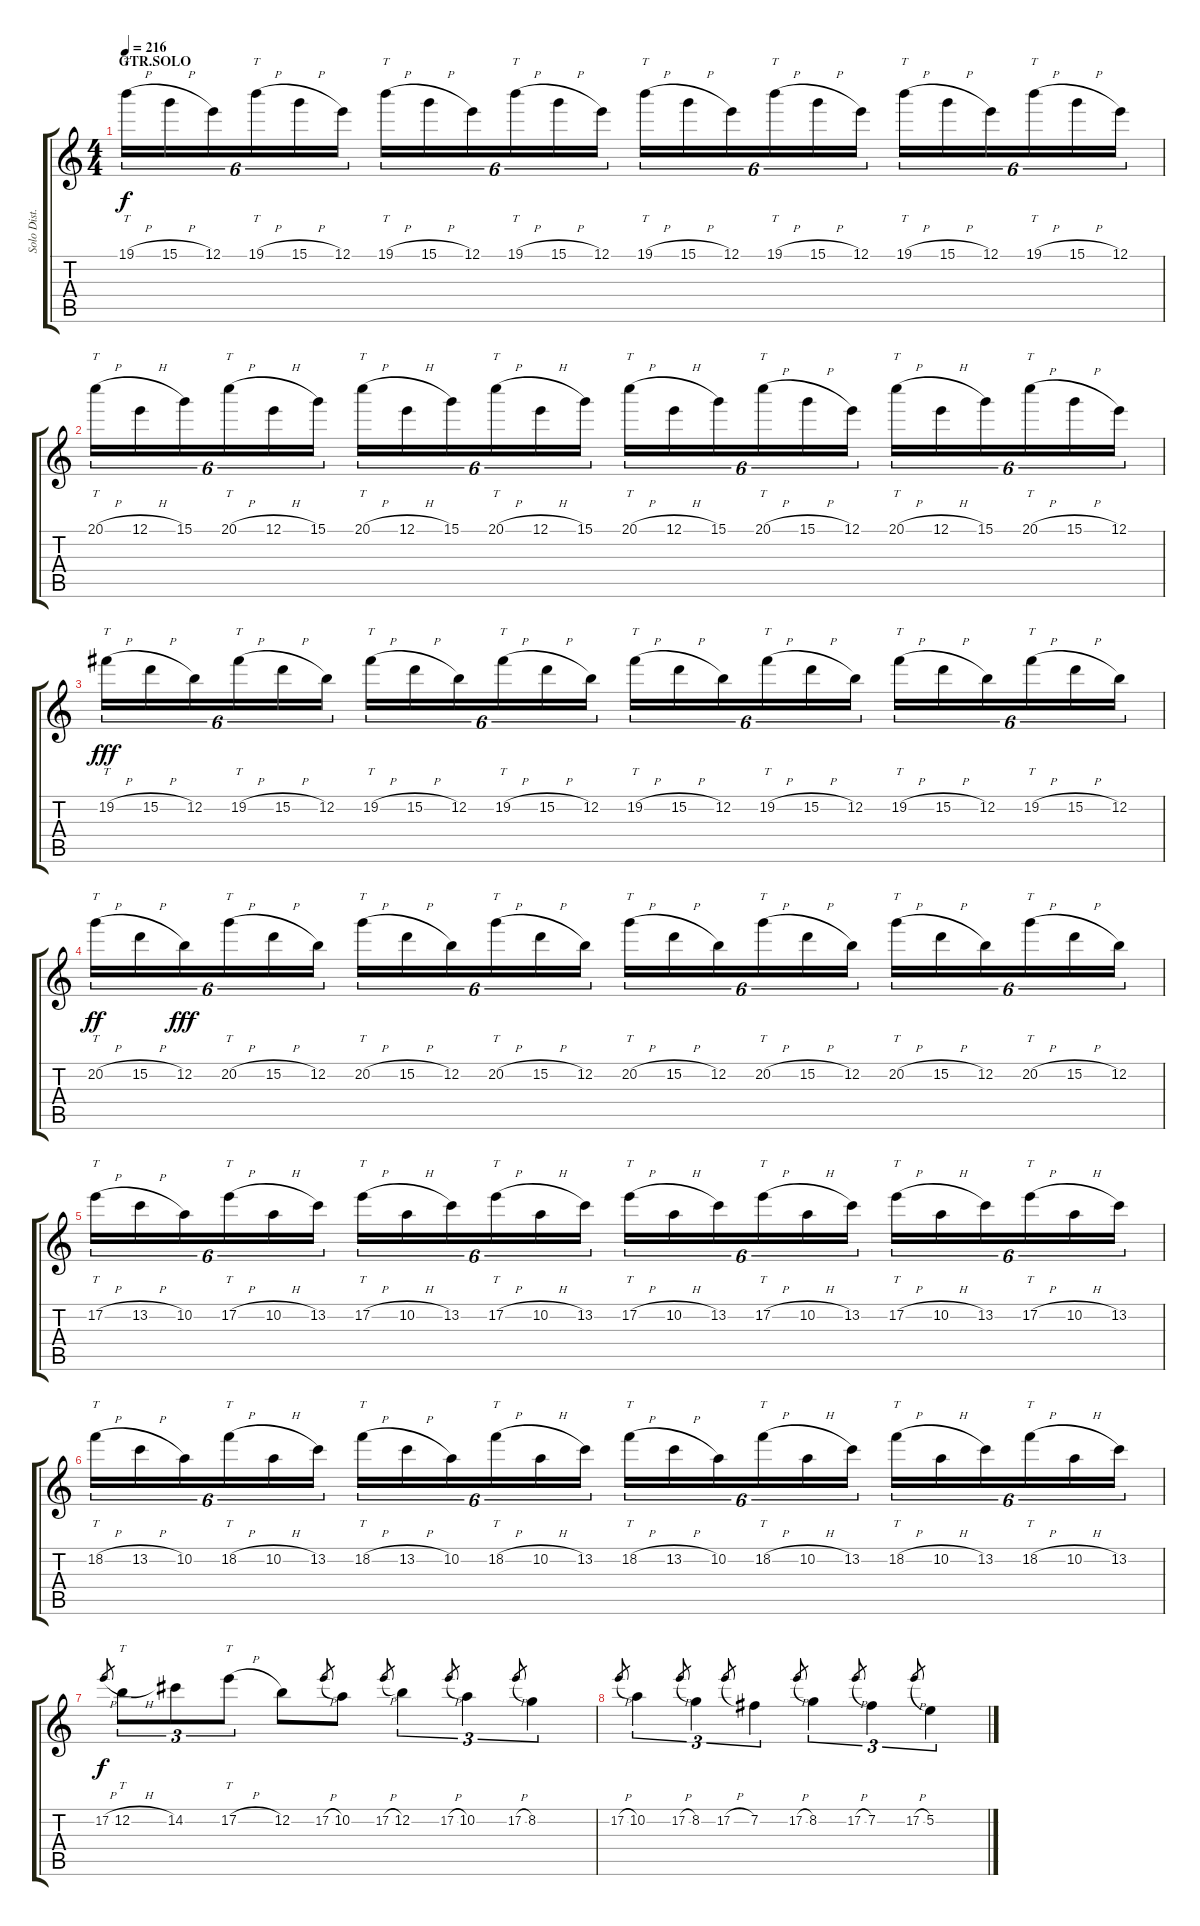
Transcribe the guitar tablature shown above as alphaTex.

\track ("Solo Dist.Gtr." "Solo Dist.") {instrument distortionguitar}
\staff {score tabs}
\tuning (E4 B3 G3 D3 A2 E2) {hide}
\ts (4 4)
\section ("" "GTR.SOLO")
\tempo 216
\clef g2
\ks c
19.1{h}.16{tt tu (6 4) dy f} 15.1{h}.16{tu (6 4)} 12.1.16{tu (6 4)} 19.1{h}.16{tt tu (6 4)} 15.1{h}.16{tu (6 4)} 12.1.16{tu (6 4)} 19.1{h}.16{tt tu (6 4)} 15.1{h}.16{tu (6 4)} 12.1.16{tu (6 4)} 19.1{h}.16{tt tu (6 4)} 15.1{h}.16{tu (6 4)} 12.1.16{tu (6 4)} 19.1{h}.16{tt tu (6 4)} 15.1{h}.16{tu (6 4)} 12.1.16{tu (6 4)} 19.1{h}.16{tt tu (6 4)} 15.1{h}.16{tu (6 4)} 12.1.16{tu (6 4)} 19.1{h}.16{tt tu (6 4)} 15.1{h}.16{tu (6 4)} 12.1.16{tu (6 4)} 19.1{h}.16{tt tu (6 4)} 15.1{h}.16{tu (6 4)} 12.1.16{tu (6 4)} |
20.1{h}.16{tt tu (6 4)} 12.1{h}.16{tu (6 4)} 15.1.16{tu (6 4)} 20.1{h}.16{tt tu (6 4)} 12.1{h}.16{tu (6 4)} 15.1.16{tu (6 4)} 20.1{h}.16{tt tu (6 4)} 12.1{h}.16{tu (6 4)} 15.1.16{tu (6 4)} 20.1{h}.16{tt tu (6 4)} 12.1{h}.16{tu (6 4)} 15.1.16{tu (6 4)} 20.1{h}.16{tt tu (6 4)} 12.1{h}.16{tu (6 4)} 15.1.16{tu (6 4)} 20.1{h}.16{tt tu (6 4)} 15.1{h}.16{tu (6 4)} 12.1.16{tu (6 4)} 20.1{h}.16{tt tu (6 4)} 12.1{h}.16{tu (6 4)} 15.1.16{tu (6 4)} 20.1{h}.16{tt tu (6 4)} 15.1{h}.16{tu (6 4)} 12.1.16{tu (6 4)} |
19.2{h}.16{tt tu (6 4) dy fff} 15.2{h}.16{tu (6 4)} 12.2.16{tu (6 4)} 19.2{h}.16{tt tu (6 4)} 15.2{h}.16{tu (6 4)} 12.2.16{tu (6 4)} 19.2{h}.16{tt tu (6 4)} 15.2{h}.16{tu (6 4)} 12.2.16{tu (6 4)} 19.2{h}.16{tt tu (6 4)} 15.2{h}.16{tu (6 4)} 12.2.16{tu (6 4)} 19.2{h}.16{tt tu (6 4)} 15.2{h}.16{tu (6 4)} 12.2.16{tu (6 4)} 19.2{h}.16{tt tu (6 4)} 15.2{h}.16{tu (6 4)} 12.2.16{tu (6 4)} 19.2{h}.16{tt tu (6 4)} 15.2{h}.16{tu (6 4)} 12.2.16{tu (6 4)} 19.2{h}.16{tt tu (6 4)} 15.2{h}.16{tu (6 4)} 12.2.16{tu (6 4)} |
20.2{h}.16{tt tu (6 4) dy ff} 15.2{h}.16{tu (6 4)} 12.2.16{tu (6 4) dy fff} 20.2{h}.16{tt tu (6 4)} 15.2{h}.16{tu (6 4)} 12.2.16{tu (6 4)} 20.2{h}.16{tt tu (6 4)} 15.2{h}.16{tu (6 4)} 12.2.16{tu (6 4)} 20.2{h}.16{tt tu (6 4)} 15.2{h}.16{tu (6 4)} 12.2.16{tu (6 4)} 20.2{h}.16{tt tu (6 4)} 15.2{h}.16{tu (6 4)} 12.2.16{tu (6 4)} 20.2{h}.16{tt tu (6 4)} 15.2{h}.16{tu (6 4)} 12.2.16{tu (6 4)} 20.2{h}.16{tt tu (6 4)} 15.2{h}.16{tu (6 4)} 12.2.16{tu (6 4)} 20.2{h}.16{tt tu (6 4)} 15.2{h}.16{tu (6 4)} 12.2.16{tu (6 4)} |
17.2{h}.16{tt tu (6 4)} 13.2{h}.16{tu (6 4)} 10.2.16{tu (6 4)} 17.2{h}.16{tt tu (6 4)} 10.2{h}.16{tu (6 4)} 13.2.16{tu (6 4)} 17.2{h}.16{tt tu (6 4)} 10.2{h}.16{tu (6 4)} 13.2.16{tu (6 4)} 17.2{h}.16{tt tu (6 4)} 10.2{h}.16{tu (6 4)} 13.2.16{tu (6 4)} 17.2{h}.16{tt tu (6 4)} 10.2{h}.16{tu (6 4)} 13.2.16{tu (6 4)} 17.2{h}.16{tt tu (6 4)} 10.2{h}.16{tu (6 4)} 13.2.16{tu (6 4)} 17.2{h}.16{tt tu (6 4)} 10.2{h}.16{tu (6 4)} 13.2.16{tu (6 4)} 17.2{h}.16{tt tu (6 4)} 10.2{h}.16{tu (6 4)} 13.2.16{tu (6 4)} |
18.2{h}.16{tt tu (6 4)} 13.2{h}.16{tu (6 4)} 10.2.16{tu (6 4)} 18.2{h}.16{tt tu (6 4)} 10.2{h}.16{tu (6 4)} 13.2.16{tu (6 4)} 18.2{h}.16{tt tu (6 4)} 13.2{h}.16{tu (6 4)} 10.2.16{tu (6 4)} 18.2{h}.16{tt tu (6 4)} 10.2{h}.16{tu (6 4)} 13.2.16{tu (6 4)} 18.2{h}.16{tt tu (6 4)} 13.2{h}.16{tu (6 4)} 10.2.16{tu (6 4)} 18.2{h}.16{tt tu (6 4)} 10.2{h}.16{tu (6 4)} 13.2.16{tu (6 4)} 18.2{h}.16{tt tu (6 4)} 10.2{h}.16{tu (6 4)} 13.2.16{tu (6 4)} 18.2{h}.16{tt tu (6 4)} 10.2{h}.16{tu (6 4)} 13.2.16{tu (6 4)} |
17.2{h}.8{gr dy f} 12.2{h}.8{tt tu (3 2)} 14.2.8{tu (3 2)} 17.2{h}.8{tt tu (3 2)} 12.2.8 17.2{h}.8{gr} 10.2.8 17.2{h}.8{gr} 12.2.4{tu (3 2)} 17.2{h}.8{gr} 10.2.4{tu (3 2)} 17.2{h}.8{gr} 8.2.4{tu (3 2)} |
17.2{h}.8{gr} 10.2.4{tu (3 2)} 17.2{h}.8{gr} 8.2.4{tu (3 2)} 17.2{h}.8{gr} 7.2.4{tu (3 2)} 17.2{h}.8{gr} 8.2.4{tu (3 2)} 17.2{h}.8{gr} 7.2.4{tu (3 2)} 17.2{h}.8{gr} 5.2.4{tu (3 2)}
